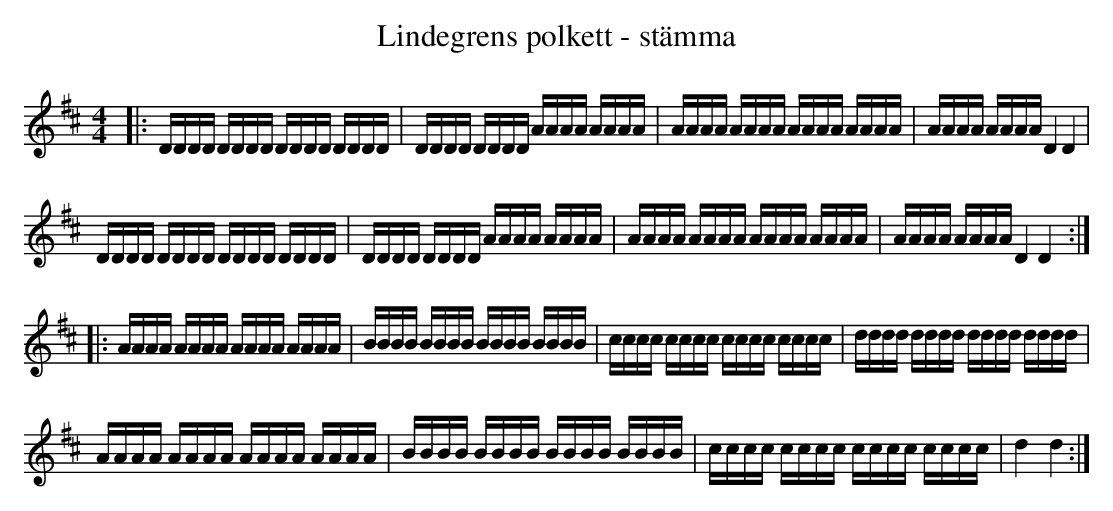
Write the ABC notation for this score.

X:1
T:Lindegrens polkett - stämma
M:4/4
L:1/16
K:D
|:DDDD DDDD DDDD DDDD| DDDD DDDD AAAA AAAA | AAAA AAAA AAAA AAAA| AAAA AAAA D4 D4|
DDDD DDDD DDDD DDDD| DDDD DDDD AAAA AAAA | AAAA AAAA AAAA AAAA| AAAA AAAA D4 D4:|
|: AAAA AAAA AAAA AAAA | BBBB BBBB BBBB BBBB | cccc cccc cccc cccc | dddd dddd dddd dddd |
AAAA AAAA AAAA AAAA | BBBB BBBB BBBB BBBB | cccc cccc cccc cccc | d4 d4 :|
